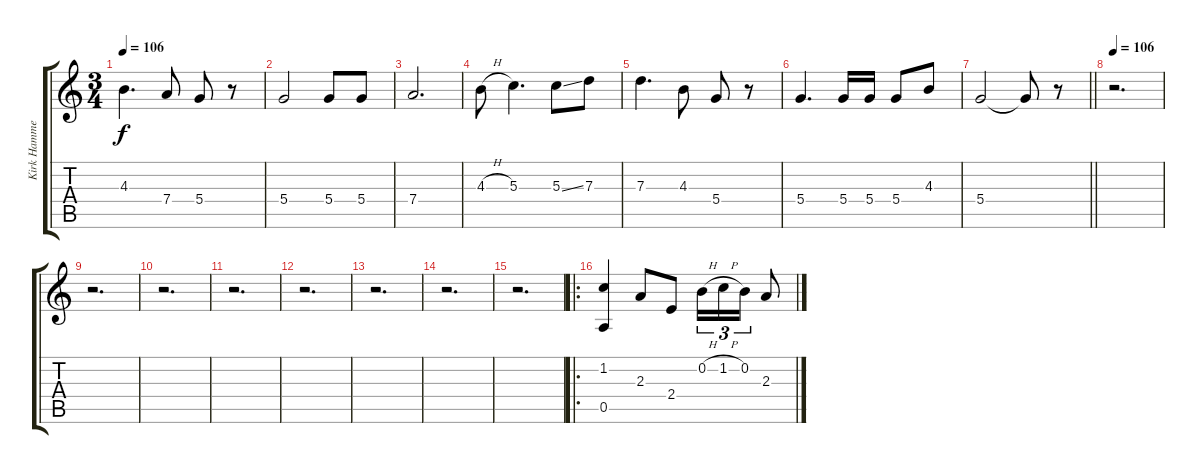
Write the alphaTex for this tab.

\track ("Kirk Hammett" "Kirk Hamme") {instrument distortionguitar}
\staff {score tabs}
\tuning (E4 B3 G3 D3 A2 E2) {hide}
\ts (3 4)
\tempo 106
\clef g2
\ks c
4.3.4{d dy f} 7.4.8 5.4.8 r.8 |
5.4.2 5.4.8 5.4.8 |
7.4.2{d} |
4.3{h}.8 5.3.4{d} 5.3{ss}.8 7.3.8 |
7.3.4{d} 4.3.8 5.4.8 r.8 |
5.4.4{d} 5.4.16 5.4.16 5.4.8 4.3.8 |
\barLineRight lightlight
5.4.2 5.4{t}.8 r.8 |
\tempo 106
r.2{d} |
r.2{d} |
r.2{d} |
r.2{d} |
r.2{d} |
r.2{d} |
r.2{d} |
r.2{d} |
\ro
(1.2 0.5).4{volume 12 instrument electricguitarclean} 2.3.8 2.4.8 0.2{h}.16{tu (3 2)} 1.2{h}.16{tu (3 2)} 0.2.16{tu (3 2)} 2.3.8
